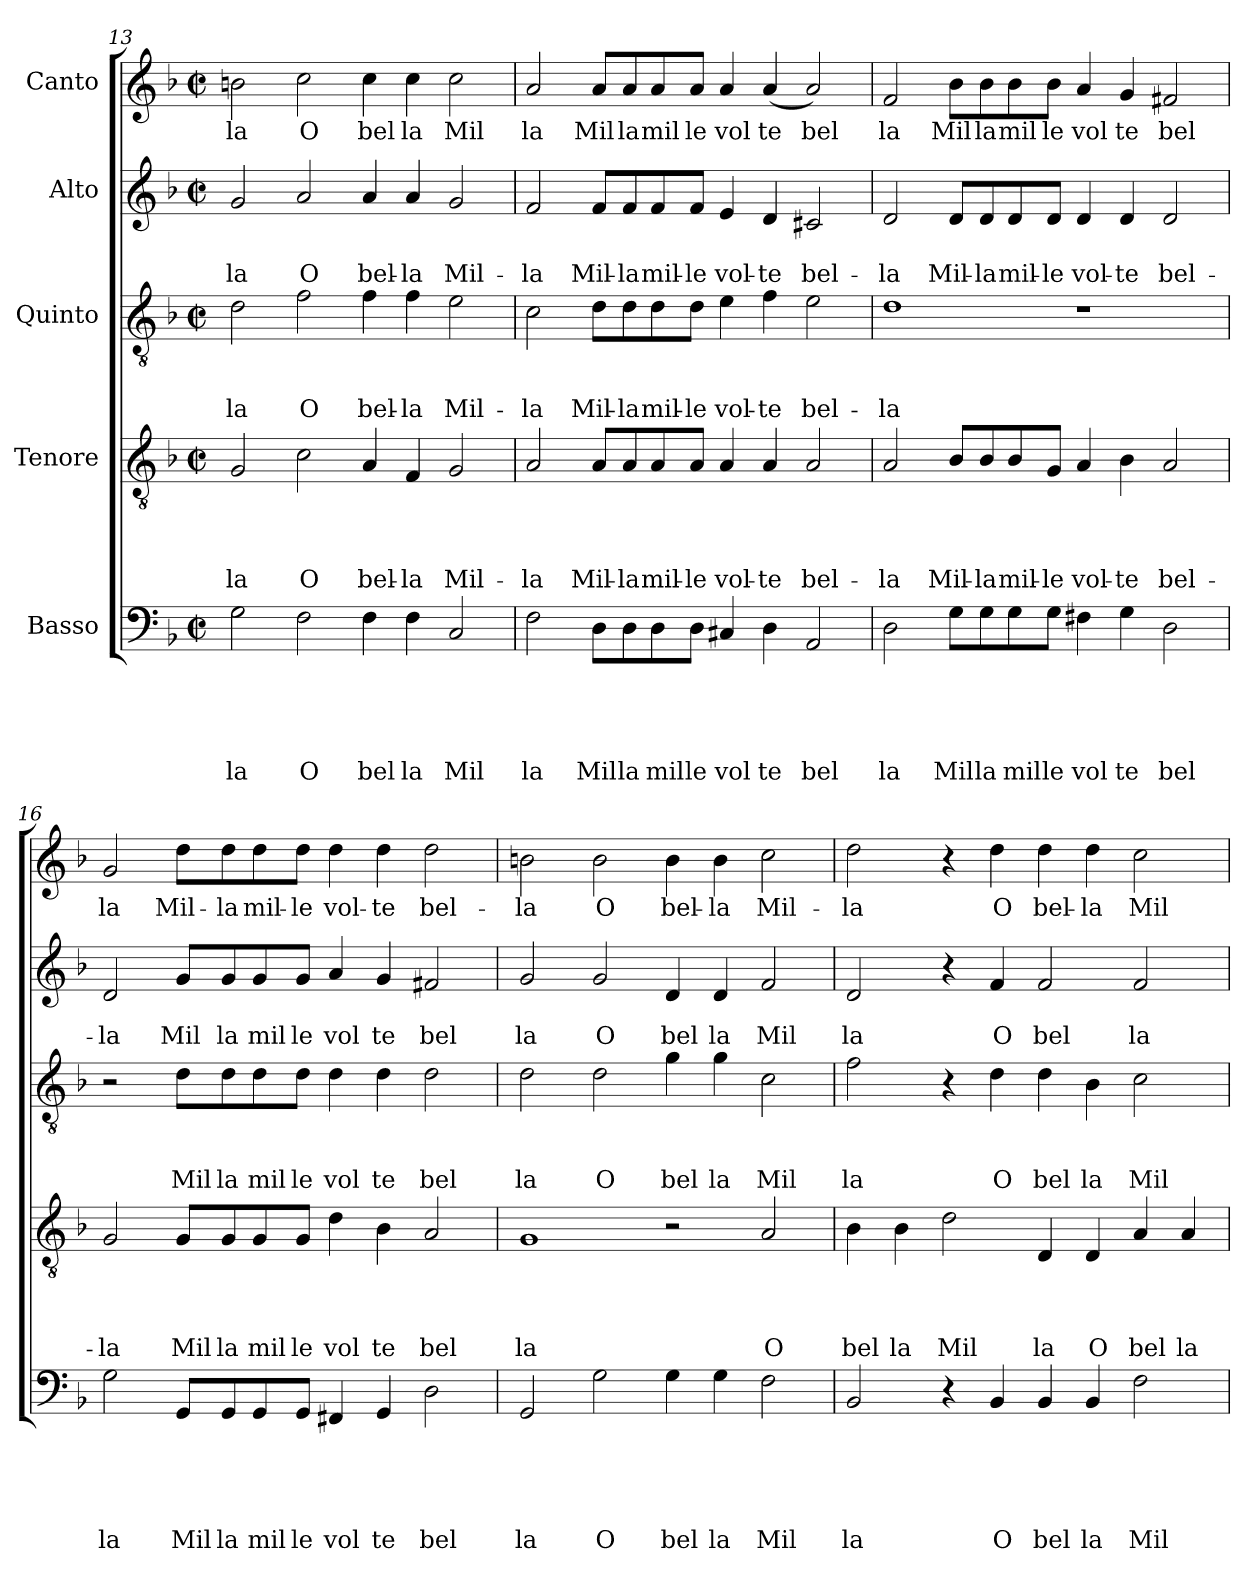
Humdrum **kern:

**kern	**text	**text	**text	**text	**text	**kern	**text	**text	**text	**text	**kern	**text	**text	**text	**kern	**text	**text	**kern	**text
*part5	*part5	*part5	*part5	*part5	*part5	*part4	*part4	*part4	*part4	*part4	*part3	*part3	*part3	*part3	*part2	*part2	*part2	*part1	*part1
*staff5	*staff5	*staff5	*staff5	*staff5	*staff5	*staff4	*staff4	*staff4	*staff4	*staff4	*staff3	*staff3	*staff3	*staff3	*staff2	*staff2	*staff2	*staff1	*staff1
*I"Basso	*	*	*	*	*	*I"Tenore	*	*	*	*	*I"Quinto	*	*	*	*I"Alto	*	*	*I"Canto	*
*clefF4	*	*	*	*	*	*clefGv2	*	*	*	*	*clefGv2	*	*	*	*clefG2	*	*	*clefG2	*
*ITrd-3c-5	*	*	*	*	*	*ITrd-3c-5	*	*	*	*	*ITrd-3c-5	*	*	*	*ITrd-3c-5	*	*	*	*
*k[b-e-]	*	*	*	*	*	*k[b-e-]	*	*	*	*	*k[b-e-]	*	*	*	*k[b-e-]	*	*	*k[b-]	*
*B-:	*	*	*	*	*	*B-:	*	*	*	*	*B-:	*	*	*	*B-:	*	*	*F:	*
*M2/2	*	*	*	*	*	*M2/2	*	*	*	*	*M2/2	*	*	*	*M2/2	*	*	*M2/2	*
*met(c|)	*	*	*	*	*	*met(c|)	*	*	*	*	*met(c|)	*	*	*	*met(c|)	*	*	*met(c|)	*
=13	=13	=13	=13	=13	=13	=13	=13	=13	=13	=13	=13	=13	=13	=13	=13	=13	=13	=13	=13
!	!	!	!	!	!LO:LY:b	!	!	!	!	!LO:LY:b	!	!	!	!LO:LY:b	!	!	!LO:LY:b	!	!LO:LY:b
2c\	.	.	.	.	la	2c/	.	.	.	-la	2g\	.	.	-la	2cc/	.	-la	2bn\	la
!	!	!	!	!	!LO:LY:b	!	!	!	!	!LO:LY:b	!	!	!	!LO:LY:b	!	!	!LO:LY:b	!	!LO:LY:b
2B-\	.	.	.	.	O	2f\	.	.	.	O	2b-\	.	.	O	2dd/	.	O	2cc\	O
!	!	!	!	!	!LO:LY:b	!	!	!	!	!LO:LY:b	!	!	!	!LO:LY:b	!	!	!LO:LY:b	!	!LO:LY:b
4B-\	.	.	.	.	bel	4d/	.	.	.	bel-	4b-\	.	.	bel-	4dd/	.	bel-	4cc\	bel
!	!	!	!	!	!LO:LY:b	!	!	!	!	!LO:LY:b	!	!	!	!LO:LY:b	!	!	!LO:LY:b	!	!LO:LY:b
4B-\	.	.	.	.	la	4B-/	.	.	.	-la	4b-\	.	.	-la	4dd/	.	-la	4cc\	la
!	!	!	!	!	!LO:LY:b	!	!	!	!	!LO:LY:b	!	!	!	!LO:LY:b	!	!	!LO:LY:b	!	!LO:LY:b
2F/	.	.	.	.	Mil	2c/	.	.	.	Mil-	2a\	.	.	Mil-	2cc/	.	Mil-	2cc\	Mil
=14	=14	=14	=14	=14	=14	=14	=14	=14	=14	=14	=14	=14	=14	=14	=14	=14	=14	=14	=14
!	!	!	!	!	!LO:LY:b	!	!	!	!	!LO:LY:b	!	!	!	!LO:LY:b	!	!	!LO:LY:b	!	!LO:LY:b
2B-\	.	.	.	.	la	2d/	.	.	.	-la	2f\	.	.	-la	2b-/	.	-la	2a/	la
!	!	!	!	!	!LO:LY:b	!	!	!	!	!LO:LY:b	!	!	!	!LO:LY:b	!	!	!LO:LY:b	!	!LO:LY:b
8G\L	.	.	.	.	Mil	8d/L	.	.	.	Mil-	8g\L	.	.	Mil-	8b-/L	.	Mil-	8a/L	Mil
!	!	!	!	!	!LO:LY:b	!	!	!	!	!LO:LY:b	!	!	!	!LO:LY:b	!	!	!LO:LY:b	!	!LO:LY:b
8G\	.	.	.	.	la	8d/	.	.	.	-la	8g\	.	.	-la	8b-/	.	-la	8a/	la
!	!	!	!	!	!LO:LY:b	!	!	!	!	!LO:LY:b	!	!	!	!LO:LY:b	!	!	!LO:LY:b	!	!LO:LY:b
8G\	.	.	.	.	mil	8d/	.	.	.	mil-	8g\	.	.	mil-	8b-/	.	mil-	8a/	mil
!	!	!	!	!	!LO:LY:b	!	!	!	!	!LO:LY:b	!	!	!	!LO:LY:b	!	!	!LO:LY:b	!	!LO:LY:b
8G\J	.	.	.	.	le	8d/J	.	.	.	-le	8g\J	.	.	-le	8b-/J	.	-le	8a/J	le
!	!	!	!	!	!LO:LY:b	!	!	!	!	!LO:LY:b	!	!	!	!LO:LY:b	!	!	!LO:LY:b	!	!LO:LY:b
4F#X/	.	.	.	.	vol	4d/	.	.	.	vol-	4a\	.	.	vol-	4a/	.	vol-	4a/	vol
!	!	!	!	!	!LO:LY:b	!	!	!	!	!LO:LY:b	!	!	!	!LO:LY:b	!	!	!LO:LY:b	!	!LO:LY:b
4G\	.	.	.	.	te	4d/	.	.	.	-te	4b-\	.	.	-te	4g/	.	-te	(4a/	te
!	!	!	!	!	!LO:LY:b	!	!	!	!	!LO:LY:b	!	!	!	!LO:LY:b	!	!	!LO:LY:b	!	!LO:LY:b
2D/	.	.	.	.	bel	2d/	.	.	.	bel-	2a\	.	.	bel-	2f#X/	.	bel-	2a/)	bel
=15	=15	=15	=15	=15	=15	=15	=15	=15	=15	=15	=15	=15	=15	=15	=15	=15	=15	=15	=15
!	!	!	!	!	!LO:LY:b	!	!	!	!	!LO:LY:b	!	!	!	!LO:LY:b	!	!	!LO:LY:b	!	!LO:LY:b
2G\	.	.	.	.	la	2d/	.	.	.	-la	1g	.	.	-la	2g/	.	-la	2f/	la
!	!	!	!	!	!LO:LY:b	!	!	!	!	!LO:LY:b	!	!	!	!	!	!	!LO:LY:b	!	!LO:LY:b
8c\L	.	.	.	.	Mil	8e-/L	.	.	.	Mil-	.	.	.	.	8g/L	.	Mil-	8b-\L	Mil
!	!	!	!	!	!LO:LY:b	!	!	!	!	!LO:LY:b	!	!	!	!	!	!	!LO:LY:b	!	!LO:LY:b
8c\	.	.	.	.	la	8e-/	.	.	.	-la	.	.	.	.	8g/	.	-la	8b-\	la
!	!	!	!	!	!LO:LY:b	!	!	!	!	!LO:LY:b	!	!	!	!	!	!	!LO:LY:b	!	!LO:LY:b
8c\	.	.	.	.	mil	8e-/	.	.	.	mil-	.	.	.	.	8g/	.	mil-	8b-\	mil
!	!	!	!	!	!LO:LY:b	!	!	!	!	!LO:LY:b	!	!	!	!	!	!	!LO:LY:b	!	!LO:LY:b
8c\J	.	.	.	.	le	8c/J	.	.	.	-le	.	.	.	.	8g/J	.	-le	8b-\J	le
!	!	!	!	!	!LO:LY:b	!	!	!	!	!LO:LY:b	!	!	!	!	!	!	!LO:LY:b	!	!LO:LY:b
4Bn\	.	.	.	.	vol	4d/	.	.	.	vol-	1r	.	.	.	4g/	.	vol-	4a/	vol
!	!	!	!	!	!LO:LY:b	!	!	!	!	!LO:LY:b	!	!	!	!	!	!	!LO:LY:b	!	!LO:LY:b
4c\	.	.	.	.	te	4e-\	.	.	.	-te	.	.	.	.	4g/	.	-te	4g/	te
!	!	!	!	!	!LO:LY:b	!	!	!	!	!LO:LY:b	!	!	!	!	!	!	!LO:LY:b	!	!LO:LY:b
2G\	.	.	.	.	bel	2d/	.	.	.	bel-	.	.	.	.	2g/	.	bel-	2f#X/	bel
!!LO:LB:g=z
=16	=16	=16	=16	=16	=16	=16	=16	=16	=16	=16	=16	=16	=16	=16	=16	=16	=16	=16	=16
!	!	!	!	!	!LO:LY:b	!	!	!	!	!LO:LY:b	!	!	!	!	!	!	!LO:LY:b	!	!LO:LY:b
2c\	.	.	.	.	la	2c/	.	.	.	-la	2r	.	.	.	2g/	.	-la	2g/	la
!	!	!	!	!	!LO:LY:b	!	!	!	!	!LO:LY:b	!	!	!	!LO:LY:b	!	!	!LO:LY:b	!	!LO:LY:b
8C/L	.	.	.	.	Mil	8c/L	.	.	.	Mil	8g\L	.	.	Mil	8cc/L	.	Mil	8dd\L	Mil-
!	!	!	!	!	!LO:LY:b	!	!	!	!	!LO:LY:b	!	!	!	!LO:LY:b	!	!	!LO:LY:b	!	!LO:LY:b
8C/	.	.	.	.	la	8c/	.	.	.	la	8g\	.	.	la	8cc/	.	la	8dd\	-la
!	!	!	!	!	!LO:LY:b	!	!	!	!	!LO:LY:b	!	!	!	!LO:LY:b	!	!	!LO:LY:b	!	!LO:LY:b
8C/	.	.	.	.	mil	8c/	.	.	.	mil	8g\	.	.	mil	8cc/	.	mil	8dd\	mil-
!	!	!	!	!	!LO:LY:b	!	!	!	!	!LO:LY:b	!	!	!	!LO:LY:b	!	!	!LO:LY:b	!	!LO:LY:b
8C/J	.	.	.	.	le	8c/J	.	.	.	le	8g\J	.	.	le	8cc/J	.	le	8dd\J	-le
!	!	!	!	!	!LO:LY:b	!	!	!	!	!LO:LY:b	!	!	!	!LO:LY:b	!	!	!LO:LY:b	!	!LO:LY:b
4BBn/	.	.	.	.	vol	4g\	.	.	.	vol	4g\	.	.	vol	4dd/	.	vol	4dd\	vol-
!	!	!	!	!	!LO:LY:b	!	!	!	!	!LO:LY:b	!	!	!	!LO:LY:b	!	!	!LO:LY:b	!	!LO:LY:b
4C/	.	.	.	.	te	4e-\	.	.	.	te	4g\	.	.	te	4cc/	.	te	4dd\	-te
!	!	!	!	!	!LO:LY:b	!	!	!	!	!LO:LY:b	!	!	!	!LO:LY:b	!	!	!LO:LY:b	!	!LO:LY:b
2G\	.	.	.	.	bel	2d/	.	.	.	bel	2g\	.	.	bel	2bn/	.	bel	2dd\	bel-
=17	=17	=17	=17	=17	=17	=17	=17	=17	=17	=17	=17	=17	=17	=17	=17	=17	=17	=17	=17
!	!	!	!	!	!LO:LY:b	!	!	!	!	!LO:LY:b	!	!	!	!LO:LY:b	!	!	!LO:LY:b	!	!LO:LY:b
2C/	.	.	.	.	la	1c	.	.	.	la	2g\	.	.	la	2cc/	.	la	2bn\	-la
!	!	!	!	!	!LO:LY:b	!	!	!	!	!	!	!	!	!LO:LY:b	!	!	!LO:LY:b	!	!LO:LY:b
2c\	.	.	.	.	O	.	.	.	.	.	2g\	.	.	O	2cc/	.	O	2b\	O
!	!	!	!	!	!LO:LY:b	!	!	!	!	!	!	!	!	!LO:LY:b	!	!	!LO:LY:b	!	!LO:LY:b
4c\	.	.	.	.	bel	2r	.	.	.	.	4cc\	.	.	bel	4g/	.	bel	4b\	bel-
!	!	!	!	!	!LO:LY:b	!	!	!	!	!	!	!	!	!LO:LY:b	!	!	!LO:LY:b	!	!LO:LY:b
4c\	.	.	.	.	la	.	.	.	.	.	4cc\	.	.	la	4g/	.	la	4b\	-la
!	!	!	!	!	!LO:LY:b	!	!	!	!	!LO:LY:b	!	!	!	!LO:LY:b	!	!	!LO:LY:b	!	!LO:LY:b
2B-\	.	.	.	.	Mil	2d/	.	.	.	O	2f\	.	.	Mil	2b-/	.	Mil	2cc\	Mil-
=18	=18	=18	=18	=18	=18	=18	=18	=18	=18	=18	=18	=18	=18	=18	=18	=18	=18	=18	=18
!	!	!	!	!	!LO:LY:b	!	!	!	!	!LO:LY:b	!	!	!	!LO:LY:b	!	!	!LO:LY:b	!	!LO:LY:b
2E-/	.	.	.	.	la	4e-\	.	.	.	bel	2b-\	.	.	la	2g/	.	la	2dd\	-la
!	!	!	!	!	!	!	!	!	!	!LO:LY:b	!	!	!	!	!	!	!	!	!
.	.	.	.	.	.	4e-\	.	.	.	la	.	.	.	.	.	.	.	.	.
!	!	!	!	!	!	!	!	!	!	!LO:LY:b	!	!	!	!	!	!	!	!	!
4r	.	.	.	.	.	2g\	.	.	.	Mil	4r	.	.	.	4r	.	.	4r	.
!	!	!	!	!	!LO:LY:b	!	!	!	!	!	!	!	!	!LO:LY:b	!	!	!LO:LY:b	!	!LO:LY:b
4E-/	.	.	.	.	O	.	.	.	.	.	4g\	.	.	O	4b-/	.	O	4dd\	O
!	!	!	!	!	!LO:LY:b	!	!	!	!	!LO:LY:b	!	!	!	!LO:LY:b	!	!	!LO:LY:b	!	!LO:LY:b
4E-/	.	.	.	.	bel	4G/	.	.	.	la	4g\	.	.	bel	2b-/	.	bel	4dd\	bel-
!	!	!	!	!	!LO:LY:b	!	!	!	!	!LO:LY:b	!	!	!	!LO:LY:b	!	!	!	!	!LO:LY:b
4E-/	.	.	.	.	la	4G/	.	.	.	O	4e-\	.	.	la	.	.	.	4dd\	-la
!	!	!	!	!	!LO:LY:b	!	!	!	!	!LO:LY:b	!	!	!	!LO:LY:b	!	!	!LO:LY:b	!	!LO:LY:b
2B-\	.	.	.	.	Mil	4d/	.	.	.	bel	2f\	.	.	Mil	2b-/	.	la	2cc\	Mil-
!	!	!	!	!	!	!	!	!	!	!LO:LY:b	!	!	!	!	!	!	!	!	!
.	.	.	.	.	.	4d/	.	.	.	la	.	.	.	.	.	.	.	.	.
=	=	=	=	=	=	=	=	=	=	=	=	=	=	=	=	=	=	=	=
*-	*-	*-	*-	*-	*-	*-	*-	*-	*-	*-	*-	*-	*-	*-	*-	*-	*-	*-	*-
